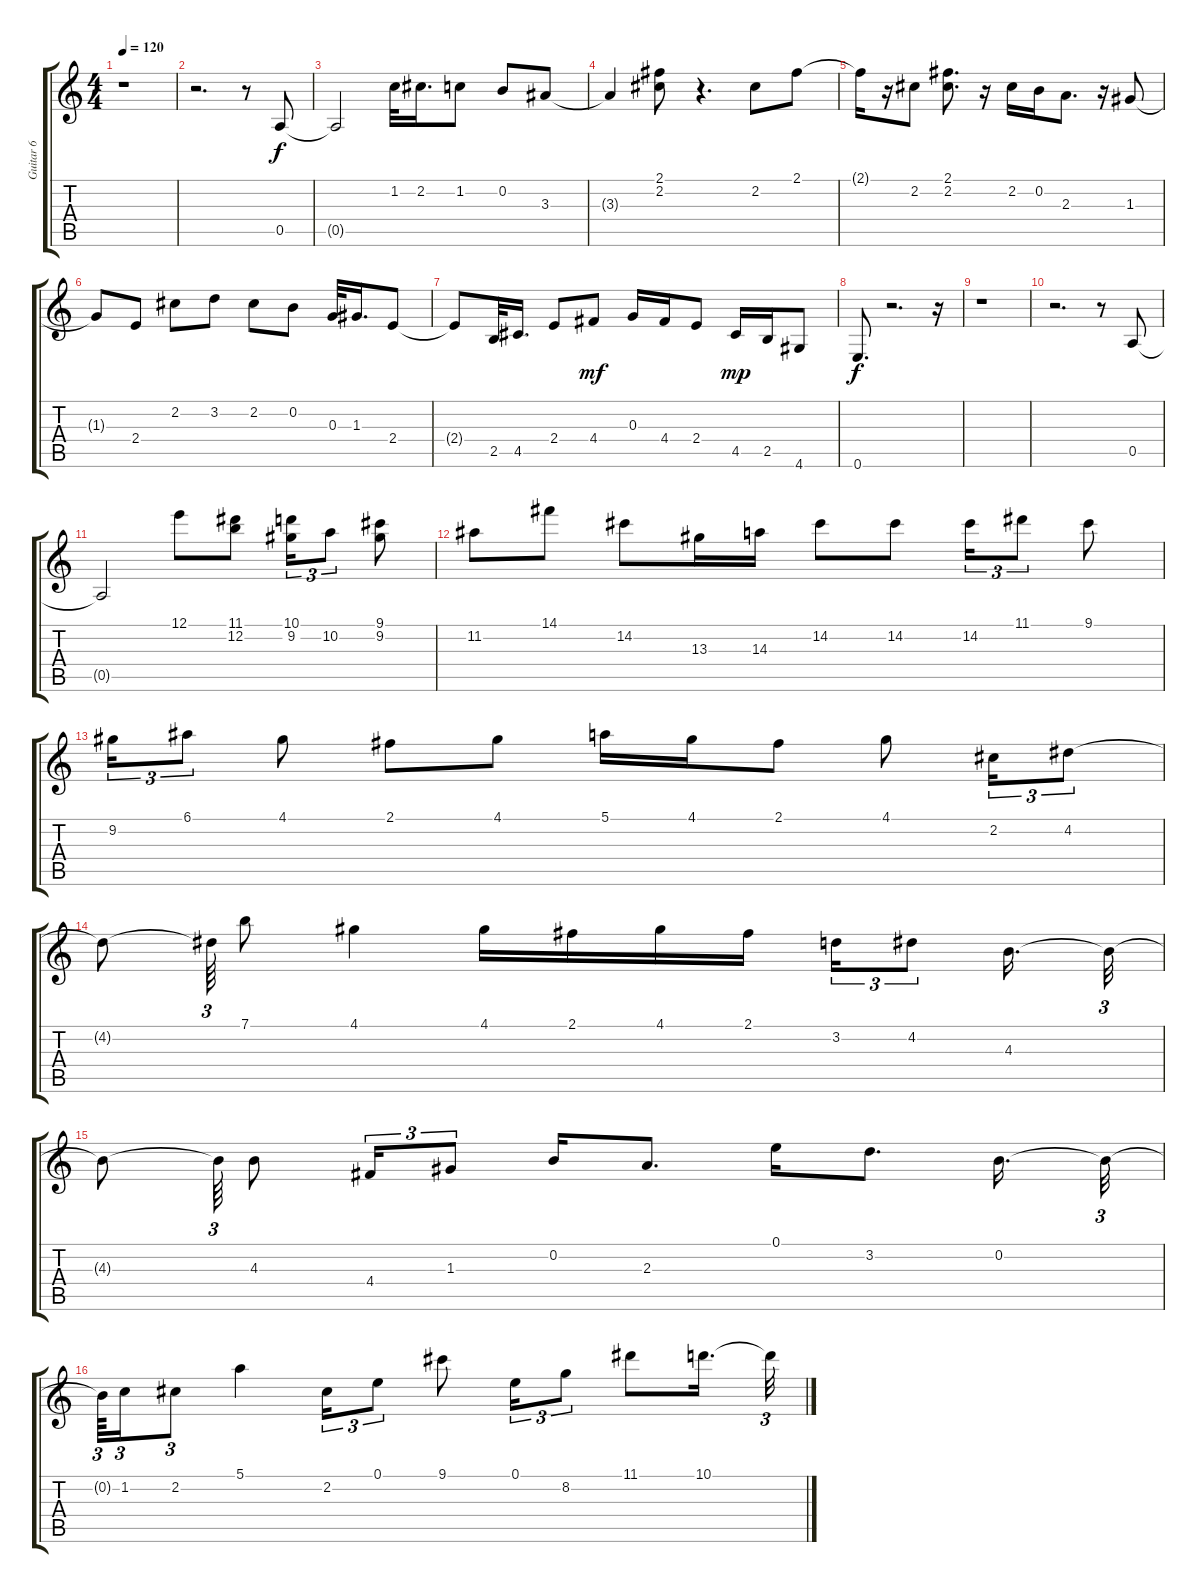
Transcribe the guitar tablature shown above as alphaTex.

\track ("Guitar 6" "Guitar 6") {instrument distortionguitar}
\staff {score tabs}
\tuning (E4 B3 G3 D3 A2 E2) {hide}
\ts (4 4)
\tempo 120
\clef g2
\ks c
r.1{dy f} |
r.2{d} r.8 0.5.8 |
0.5{t}.2 1.2.32 2.2.16{d} 1.2.8 0.2.8 3.3.8 |
3.3{t}.4 (2.1 2.2).8 r.4{d} 2.2.8 2.1.8 |
2.1{t}.16 r.16 2.2.8 (2.1 2.2).8{d} r.16 2.2.16 0.2.16 2.3.8{d} r.16 1.3.8 |
1.3{t}.8 2.4.8 2.2.8 3.2.8 2.2.8 0.2.8 0.3.32 1.3.16{d} 2.4.8 |
2.4{t}.8 2.5.32 4.5.16{d} 2.4.8 4.4.8{dy mf} 0.3.16 4.4.16 2.4.8 4.5.16{dy mp} 2.5.16 4.6.8 |
0.6.8{d dy f} r.2{d} r.16 |
r.1 |
r.2{d} r.8 0.5.8 |
0.5{t}.2 12.1.8 (11.1 12.2).8 (10.1 9.2).16{tu (3 2)} 10.2.8{tu (3 2)} (9.1 9.2).8 |
11.2.8 14.1.8 14.2.8 13.3.16 14.3.16 14.2.8 14.2.8 14.2.16{tu (3 2)} 11.1.8{tu (3 2)} 9.1.8 |
9.2.16{tu (3 2)} 6.1.8{tu (3 2)} 4.1.8 2.1.8 4.1.8 5.1.16 4.1.16 2.1.8 4.1.8 2.2.16{tu (3 2)} 4.2.8{tu (3 2)} |
4.2{t}.8 4.2{t}.64{tu (3 2)} 7.1.8 4.1.4 4.1.16 2.1.16 4.1.16 2.1.16 3.2.16{tu (3 2)} 4.2.8{tu (3 2)} 4.3.16{d} 4.3{t}.32{tu (3 2)} |
4.3{t}.8 4.3{t}.64{tu (3 2)} 4.3.8 4.4.16{tu (3 2)} 1.3.8{tu (3 2)} 0.2.16 2.3.8{d} 0.1.16 3.2.8{d} 0.2.16{d} 0.2{t}.32{tu (3 2)} |
0.2{t}.64{tu (3 2)} 1.2.16{tu (3 2)} 2.2.8{tu (3 2)} 5.1.4 2.2.16{tu (3 2)} 0.1.8{tu (3 2)} 9.1.8 0.1.16{tu (3 2)} 8.2.8{tu (3 2)} 11.1.8 10.1.16{d} 10.1{t}.32{tu (3 2)}
